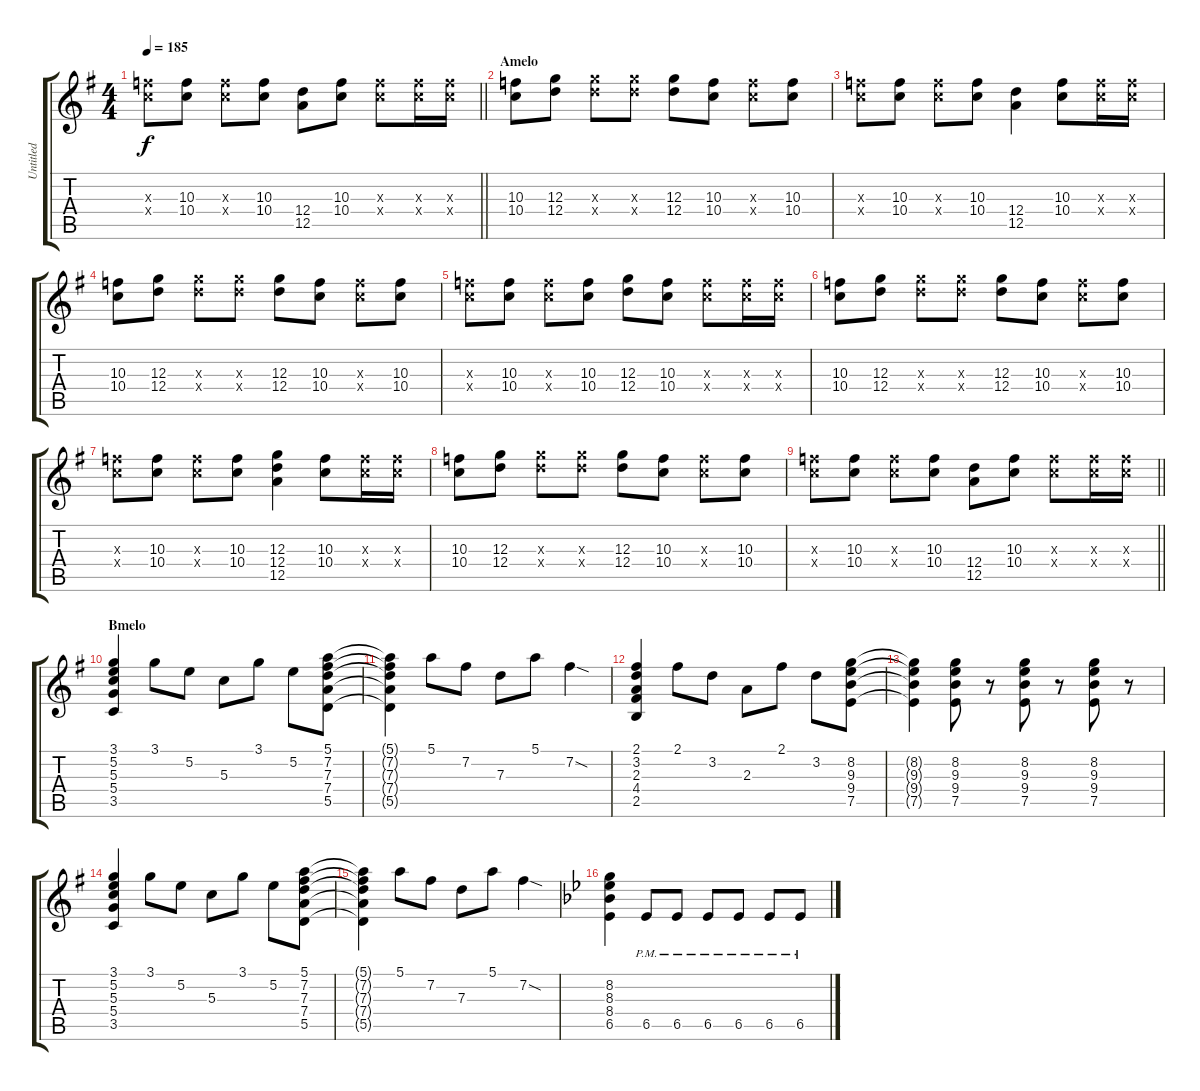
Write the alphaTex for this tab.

\track ("Untitled" "Untitled") {instrument overdrivenguitar}
\staff {score tabs}
\tuning (E4 B3 G3 D3 A2 E2) {hide}
\ts (4 4)
\tempo 185
\clef g2
\barLineRight lightlight
\ks g
(10.3{x} 10.4{x}).8{dy f} (10.3 10.4).8 (10.3{x} 10.4{x}).8 (10.3 10.4).8 (12.4 12.5).8 (10.3 10.4).8 (10.3{x} 10.4{x}).8 (10.3{x} 10.4{x}).16 (10.3{x} 10.4{x}).16 |
\section ("" "Amelo")
(10.3 10.4).8 (12.3 12.4).8 (12.3{x} 12.4{x}).8 (12.3{x} 12.4{x}).8 (12.3 12.4).8 (10.3 10.4).8 (10.3{x} 10.4{x}).8 (10.3 10.4).8 |
(10.3{x} 10.4{x}).8 (10.3 10.4).8 (10.3{x} 10.4{x}).8 (10.3 10.4).8 (12.4 12.5).4 (10.3 10.4).8 (10.3{x} 10.4{x}).16 (10.3{x} 10.4{x}).16 |
(10.3 10.4).8 (12.3 12.4).8 (12.3{x} 12.4{x}).8 (12.3{x} 12.4{x}).8 (12.3 12.4).8 (10.3 10.4).8 (10.3{x} 10.4{x}).8 (10.3 10.4).8 |
(10.3{x} 10.4{x}).8 (10.3 10.4).8 (10.3{x} 10.4{x}).8 (10.3 10.4).8 (12.3 12.4).8 (10.3 10.4).8 (10.3{x} 10.4{x}).8 (10.3{x} 10.4{x}).16 (10.3{x} 10.4{x}).16 |
(10.3 10.4).8 (12.3 12.4).8 (12.3{x} 12.4{x}).8 (12.3{x} 12.4{x}).8 (12.3 12.4).8 (10.3 10.4).8 (10.3{x} 10.4{x}).8 (10.3 10.4).8 |
(10.3{x} 10.4{x}).8 (10.3 10.4).8 (10.3{x} 10.4{x}).8 (10.3 10.4).8 (12.3 12.4 12.5).4 (10.3 10.4).8 (10.3{x} 10.4{x}).16 (10.3{x} 10.4{x}).16 |
(10.3 10.4).8 (12.3 12.4).8 (12.3{x} 12.4{x}).8 (12.3{x} 12.4{x}).8 (12.3 12.4).8 (10.3 10.4).8 (10.3{x} 10.4{x}).8 (10.3 10.4).8 |
\barLineRight lightlight
(10.3{x} 10.4{x}).8 (10.3 10.4).8 (10.3{x} 10.4{x}).8 (10.3 10.4).8 (12.4 12.5).8 (10.3 10.4).8 (10.3{x} 10.4{x}).8 (10.3{x} 10.4{x}).16 (10.3{x} 10.4{x}).16 |
\section ("" "Bmelo")
(3.1 5.2 5.3 5.4 3.5).4 3.1.8 5.2.8 5.3.8 3.1.8 5.2.8 (5.1 7.2 7.3 7.4 5.5).8 |
(5.1{t} 7.2{t} 7.3{t} 7.4{t} 5.5{t}).4 5.1.8 7.2.8 7.3.8 5.1.8 7.2{sod}.4 |
(2.1 3.2 2.3 4.4 2.5).4 2.1.8 3.2.8 2.3.8 2.1.8 3.2.8 (8.2 9.3 9.4 7.5).8 |
(8.2{t} 9.3{t} 9.4{t} 7.5{t}).4 (8.2 9.3 9.4 7.5).8 r.8 (8.2 9.3 9.4 7.5).8 r.8 (8.2 9.3 9.4 7.5).8 r.8 |
(3.1 5.2 5.3 5.4 3.5).4 3.1.8 5.2.8 5.3.8 3.1.8 5.2.8 (5.1 7.2 7.3 7.4 5.5).8 |
(5.1{t} 7.2{t} 7.3{t} 7.4{t} 5.5{t}).4 5.1.8 7.2.8 7.3.8 5.1.8 7.2{sod}.4 |
\ks bb
(8.2 8.3 8.4 6.5).4 6.5{pm}.8 6.5{pm}.8 6.5{pm}.8 6.5{pm}.8 6.5{pm}.8 6.5{pm}.8
